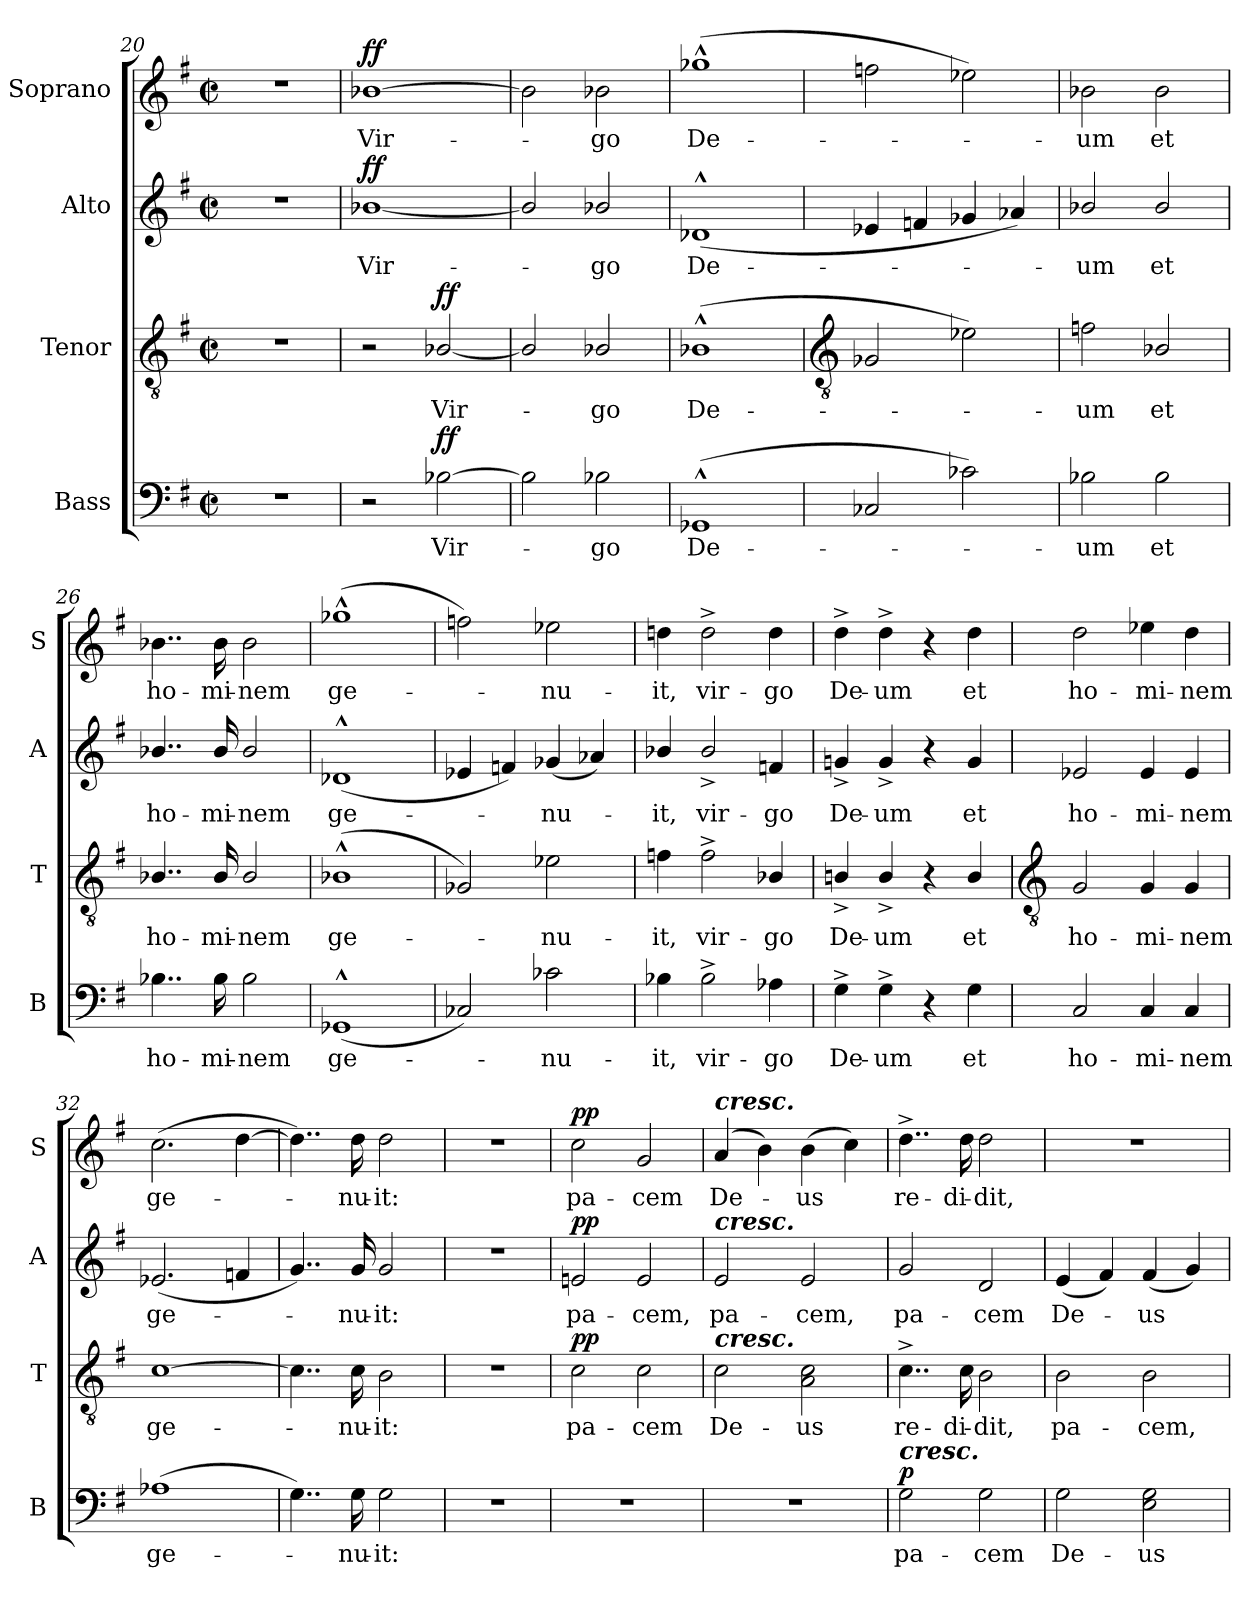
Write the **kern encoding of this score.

**kern	**text	**dynam	**kern	**text	**dynam	**kern	**text	**dynam	**kern	**text	**dynam
*part4	*part4	*part4	*part3	*part3	*part3	*part2	*part2	*part2	*part1	*part1	*part1
*staff4	*staff4	*staff4	*staff3	*staff3	*staff3	*staff2	*staff2	*staff2	*staff1	*staff1	*staff1
*I"Bass	*	*	*I"Tenor	*	*	*I"Alto	*	*	*I"Soprano	*	*
*I'B	*	*	*I'T	*	*	*I'A	*	*	*I'S	*	*
*clefF4	*	*	*clefGv2	*	*	*clefG2	*	*	*clefG2	*	*
*k[f#]	*	*	*k[f#]	*	*	*k[f#]	*	*	*k[f#]	*	*
*G:	*	*	*G:	*	*	*G:	*	*	*G:	*	*
*M2/2	*	*	*M2/2	*	*	*M2/2	*	*	*M2/2	*	*
*met(c|)	*	*	*met(c|)	*	*	*met(c|)	*	*	*met(c|)	*	*
=20	=20	=20	=20	=20	=20	=20	=20	=20	=20	=20	=20
1r	.	.	1r	.	.	1r	.	.	1r	.	.
=21	=21	=21	=21	=21	=21	=21	=21	=21	=21	=21	=21
!	!	!	!	!	!	!	!LO:LY:b	!LO:DY:b	!	!LO:LY:b	!LO:DY:b
2r	.	.	2r	.	.	[1b-X/	Vir-	ff	[1b-X	Vir-	ff
!	!LO:LY:b	!LO:DY:b	!	!LO:LY:b	!LO:DY:b	!	!	!	!	!	!
[2B-X	Vir-	ff	[2B-X/	Vir-	ff	.	.	.	.	.	.
=22	=22	=22	=22	=22	=22	=22	=22	=22	=22	=22	=22
2B-]	.	.	2B-/]	.	.	2b-/]	.	.	2b-]	.	.
!	!LO:LY:b	!	!	!LO:LY:b	!	!	!LO:LY:b	!	!	!LO:LY:b	!
2B-X	go	.	2B-X/	go	.	2b-X/	go	.	2b-X	go	.
=23	=23	=23	=23	=23	=23	=23	=23	=23	=23	=23	=23
!	!LO:LY:b	!	!	!LO:LY:b	!	!	!LO:LY:b	!	!	!LO:LY:b	!
(<1GG-X^^	De-	.	(<1B-X^^	De-	.	(<1d-X^^	De-	.	(>1gg-X^^	De-	.
!!LO:LB:g=z
=24	=24	=24	=24	=24	=24	=24	=24	=24	=24	=24	=24
*	*	*	*clefGv2	*	*	*	*	*	*	*	*
2C-X	.	.	2G-X	.	.	4e-X	.	.	2ffn	.	.
.	.	.	.	.	.	4fn	.	.	.	.	.
2c-X)	.	.	2e-X)	.	.	4g-X	.	.	2ee-X)	.	.
.	.	.	.	.	.	4a-X)	.	.	.	.	.
=25	=25	=25	=25	=25	=25	=25	=25	=25	=25	=25	=25
!	!LO:LY:b	!	!	!LO:LY:b	!	!	!LO:LY:b	!	!	!LO:LY:b	!
2B-X	um	.	2fn	um	.	2b-X/	um	.	2b-X	um	.
!	!LO:LY:b	!	!	!LO:LY:b	!	!	!LO:LY:b	!	!	!LO:LY:b	!
2B-	et	.	2B-X/	et	.	2b-/	et	.	2b-	et	.
=26	=26	=26	=26	=26	=26	=26	=26	=26	=26	=26	=26
!	!LO:LY:b	!	!	!LO:LY:b	!	!	!LO:LY:b	!	!	!LO:LY:b	!
4..B-X	ho-	.	4..B-X/	ho-	.	4..b-X/	ho-	.	4..b-X	ho-	.
!	!LO:LY:b	!	!	!LO:LY:b	!	!	!LO:LY:b	!	!	!LO:LY:b	!
16B-	-mi-	.	16B-/	-mi-	.	16b-/	-mi-	.	16b-	-mi-	.
!	!LO:LY:b	!	!	!LO:LY:b	!	!	!LO:LY:b	!	!	!LO:LY:b	!
2B-	-nem	.	2B-/	-nem	.	2b-/	-nem	.	2b-	-nem	.
=27	=27	=27	=27	=27	=27	=27	=27	=27	=27	=27	=27
!	!LO:LY:b	!	!	!LO:LY:b	!	!	!LO:LY:b	!	!	!LO:LY:b	!
(<1GG-X^^	ge-	.	(<1B-X^^	ge-	.	(<1d-X^^	ge-	.	(>1gg-X^^	ge-	.
=28	=28	=28	=28	=28	=28	=28	=28	=28	=28	=28	=28
2C-X)	.	.	2G-X)	.	.	4e-X	.	.	2ffn)	.	.
.	.	.	.	.	.	4fn)	.	.	.	.	.
!	!LO:LY:b	!	!	!LO:LY:b	!	!	!LO:LY:b	!	!	!LO:LY:b	!
2c-X	nu-	.	2e-X	nu-	.	(<4g-X	nu-	.	2ee-X	nu-	.
.	.	.	.	.	.	4a-X)	.	.	.	.	.
=29	=29	=29	=29	=29	=29	=29	=29	=29	=29	=29	=29
!	!LO:LY:b	!	!	!LO:LY:b	!	!	!LO:LY:b	!	!	!LO:LY:b	!
4B-X	-it,	.	4fn	-it,	.	4b-X/	it,	.	4ddn	-it,	.
!	!LO:LY:b	!	!	!LO:LY:b	!	!	!LO:LY:b	!	!	!LO:LY:b	!
2B-^	vir-	.	2f^	vir-	.	2b-^/	vir-	.	2dd^	vir-	.
!	!LO:LY:b	!	!	!LO:LY:b	!	!	!LO:LY:b	!	!	!LO:LY:b	!
4A-X	-go	.	4B-X/	-go	.	4fn	-go	.	4dd	-go	.
=30	=30	=30	=30	=30	=30	=30	=30	=30	=30	=30	=30
!	!LO:LY:b	!	!	!LO:LY:b	!	!	!LO:LY:b	!	!	!LO:LY:b	!
4G^	De-	.	4Bn^/	De-	.	4gn^	De-	.	4dd^	De-	.
!	!LO:LY:b	!	!	!LO:LY:b	!	!	!LO:LY:b	!	!	!LO:LY:b	!
4G^	-um	.	4B^/	-um	.	4g^	-um	.	4dd^	-um	.
4r	.	.	4r	.	.	4r	.	.	4r	.	.
!	!LO:LY:b	!	!	!LO:LY:b	!	!	!LO:LY:b	!	!	!LO:LY:b	!
4G	et	.	4B/	et	.	4g	et	.	4dd	et	.
!!LO:LB:g=z
=31	=31	=31	=31	=31	=31	=31	=31	=31	=31	=31	=31
*	*	*	*clefGv2	*	*	*	*	*	*	*	*
!	!LO:LY:b	!	!	!LO:LY:b	!	!	!LO:LY:b	!	!	!LO:LY:b	!
2C	ho-	.	2G	ho-	.	2e-X	ho-	.	2dd	ho-	.
!	!LO:LY:b	!	!	!LO:LY:b	!	!	!LO:LY:b	!	!	!LO:LY:b	!
4C	-mi-	.	4G	-mi-	.	4e-	-mi-	.	4ee-X	-mi-	.
!	!LO:LY:b	!	!	!LO:LY:b	!	!	!LO:LY:b	!	!	!LO:LY:b	!
4C	-nem	.	4G	-nem	.	4e-	-nem	.	4dd	-nem	.
=32	=32	=32	=32	=32	=32	=32	=32	=32	=32	=32	=32
!	!LO:LY:b	!	!	!LO:LY:b	!	!	!LO:LY:b	!	!	!LO:LY:b	!
(>1A-X	ge-	.	[1c	ge-	.	(<2.e-X	ge-	.	(>2.cc	ge-	.
.	.	.	.	.	.	4fn	.	.	[4dd	.	.
=33	=33	=33	=33	=33	=33	=33	=33	=33	=33	=33	=33
4..G)	.	.	4..c]	.	.	4..g)	.	.	4..dd])	.	.
!	!LO:LY:b	!	!	!LO:LY:b	!	!	!LO:LY:b	!	!	!LO:LY:b	!
16G	nu-	.	16c	nu-	.	16g	nu-	.	16dd	nu-	.
!	!LO:LY:b	!	!	!LO:LY:b	!	!	!LO:LY:b	!	!	!LO:LY:b	!
2G	-it:	.	2B	-it:	.	2g	-it:	.	2dd	-it:	.
=34	=34	=34	=34	=34	=34	=34	=34	=34	=34	=34	=34
1r	.	.	1r	.	.	1r	.	.	1r	.	.
=35	=35	=35	=35	=35	=35	=35	=35	=35	=35	=35	=35
!	!	!	!	!LO:LY:b	!LO:DY:b	!	!LO:LY:b	!LO:DY:b	!	!LO:LY:b	!LO:DY:b
1r	.	.	2c	pa-	pp	2en	pa-	pp	2cc	pa-	pp
!	!	!	!	!LO:LY:b	!	!	!LO:LY:b	!	!	!LO:LY:b	!
.	.	.	2c	-cem	.	2e	-cem,	.	2g	-cem	.
=36	=36	=36	=36	=36	=36	=36	=36	=36	=36	=36	=36
!	!	!	!	!	!	!	!	!	!LO:TX:a:Bi:t=cresc.	!	!
!	!	!	!	!	!	!LO:TX:a:Bi:t=cresc.	!	!	!	!	!
!	!	!	!LO:TX:a:Bi:t=cresc.	!	!	!	!	!	!	!	!
!	!	!	!	!LO:LY:b	!	!	!LO:LY:b	!	!	!LO:LY:b	!
1r	.	.	2c	De-	.	2e	pa-	.	(<4a	De-	.
.	.	.	.	.	.	.	.	.	4b)	.	.
!	!	!	!	!LO:LY:b	!	!	!LO:LY:b	!	!	!LO:LY:b	!
.	.	.	2A 2c	-us	.	2e	-cem,	.	(>4b	us	.
.	.	.	.	.	.	.	.	.	4cc)	.	.
=37	=37	=37	=37	=37	=37	=37	=37	=37	=37	=37	=37
!LO:TX:a:Bi:t=cresc.	!	!	!	!	!	!	!	!	!	!	!
!	!LO:LY:b	!LO:DY:b	!	!LO:LY:b	!	!	!LO:LY:b	!	!	!LO:LY:b	!
2G	pa-	p	4..c^	re-	.	2g	pa-	.	4..dd^	re-	.
!	!	!	!	!LO:LY:b	!	!	!	!	!	!LO:LY:b	!
.	.	.	16c	-di-	.	.	.	.	16dd	-di-	.
!	!LO:LY:b	!	!	!LO:LY:b	!	!	!LO:LY:b	!	!	!LO:LY:b	!
2G	-cem	.	2B	-dit,	.	2d	-cem	.	2dd	-dit,	.
=38	=38	=38	=38	=38	=38	=38	=38	=38	=38	=38	=38
!	!LO:LY:b	!	!	!LO:LY:b	!	!	!LO:LY:b	!	!	!	!
2G	De-	.	2B	pa-	.	(<4e	De-	.	1r	.	.
.	.	.	.	.	.	4f#)	.	.	.	.	.
!	!LO:LY:b	!	!	!LO:LY:b	!	!	!LO:LY:b	!	!	!	!
2E 2G	-us	.	2B	-cem,	.	(<4f#	us	.	.	.	.
.	.	.	.	.	.	4g)	.	.	.	.	.
=	=	=	=	=	=	=	=	=	=	=	=
*-	*-	*-	*-	*-	*-	*-	*-	*-	*-	*-	*-
